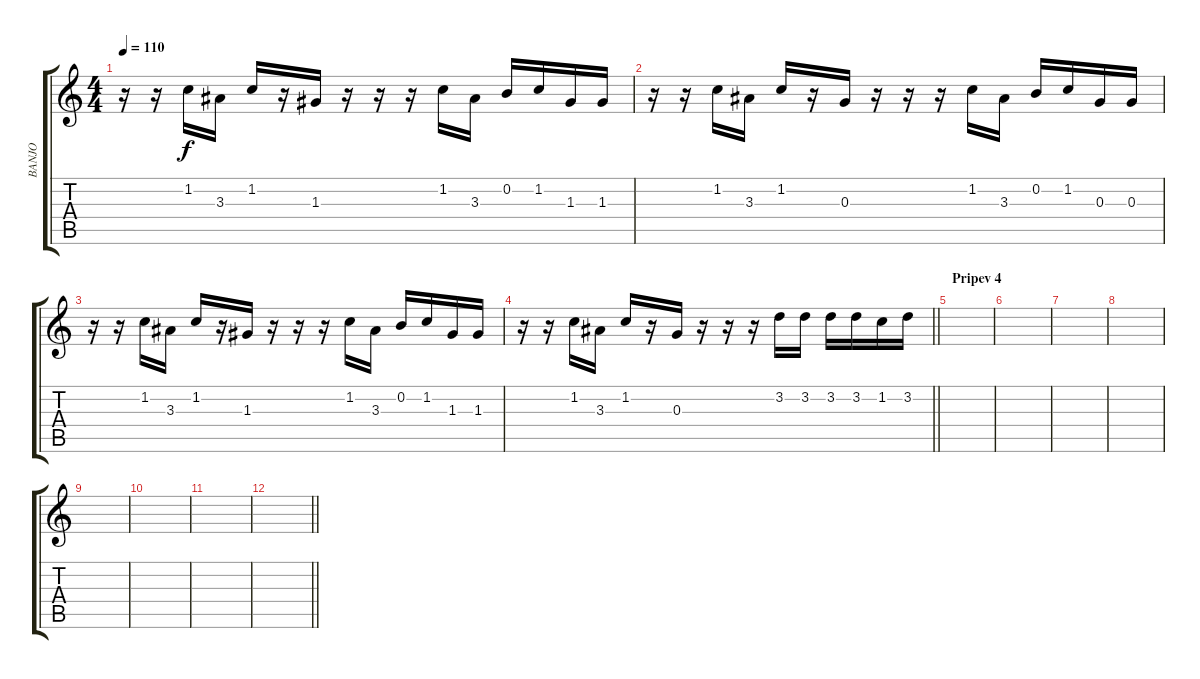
\track ("BANJO" "BANJO") {instrument banjo}
\staff {score tabs}
\tuning (E4 B3 G3 D3 A2 E2) {hide}
\displaytranspose 12
\ts (4 4)
\tempo 110
\clef g2
\ks c
r.16{dy f} r.16 1.2.16 3.3.16 1.2.16 r.16 1.3.16 r.16 r.16 r.16 1.2.16 3.3.16 0.2.16 1.2.16 1.3.16 1.3.16 |
r.16 r.16 1.2.16 3.3.16 1.2.16 r.16 0.3.16 r.16 r.16 r.16 1.2.16 3.3.16 0.2.16 1.2.16 0.3.16 0.3.16 |
r.16 r.16 1.2.16 3.3.16 1.2.16 r.16 1.3.16 r.16 r.16 r.16 1.2.16 3.3.16 0.2.16 1.2.16 1.3.16 1.3.16 |
\barLineRight lightlight
r.16 r.16 1.2.16 3.3.16 1.2.16 r.16 0.3.16 r.16 r.16 r.16 3.2.16 3.2.16 3.2.16 3.2.16 1.2.16 3.2.16 |
\section ("" "Pripev 4")
|
|
|
|
|
|
|
\barLineRight lightlight
